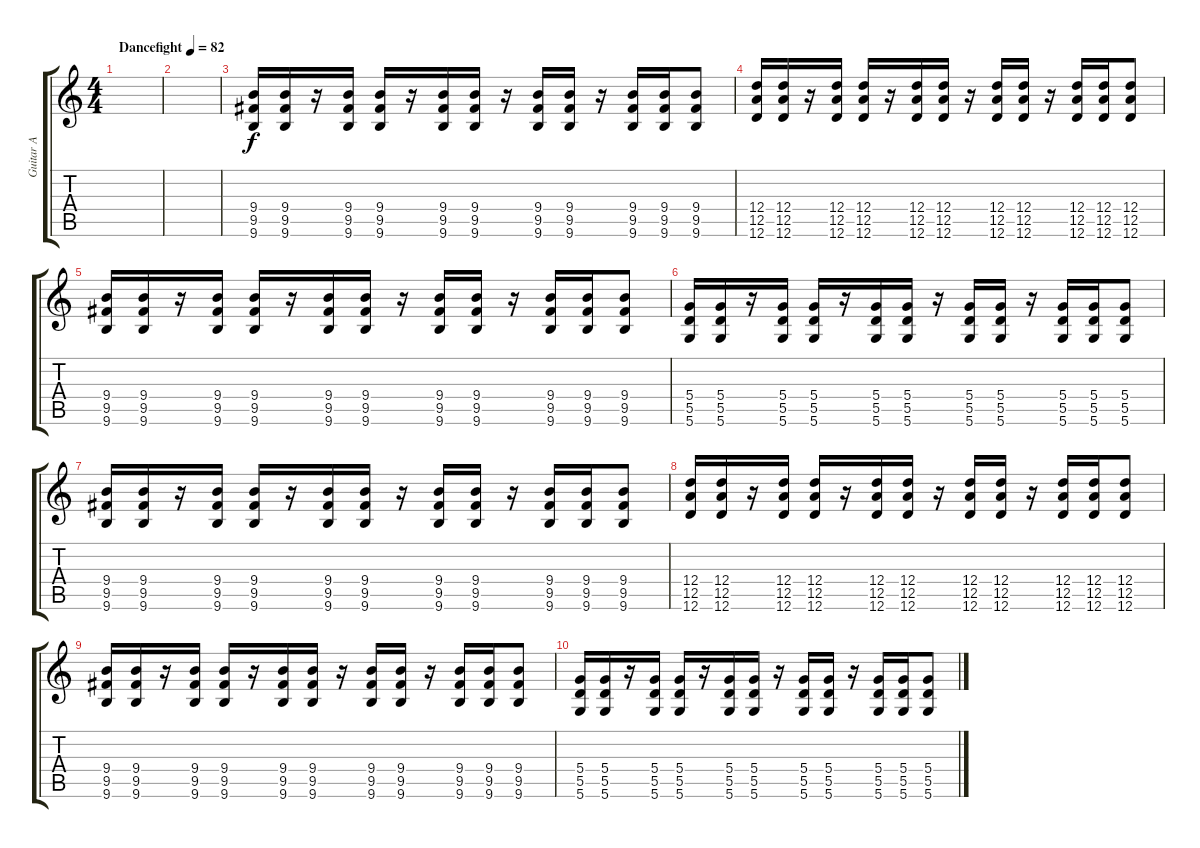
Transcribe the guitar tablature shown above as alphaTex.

\track ("Guitar A" "Guitar A") {instrument distortionguitar}
\staff {score tabs}
\tuning (E4 B3 G3 D3 A2 D2) {hide}
\ts (4 4)
\tempo (82 "Dancefight")
\clef g2
\ks c
|
|
(9.4 9.5 9.6).16 (9.4 9.5 9.6).16 r.16 (9.4 9.5 9.6).16 (9.4 9.5 9.6).16 r.16 (9.4 9.5 9.6).16 (9.4 9.5 9.6).16 r.16 (9.4 9.5 9.6).16 (9.4 9.5 9.6).16 r.16 (9.4 9.5 9.6).16 (9.4 9.5 9.6).16 (9.4 9.5 9.6).8 |
(12.4 12.5 12.6).16 (12.4 12.5 12.6).16 r.16 (12.4 12.5 12.6).16 (12.4 12.5 12.6).16 r.16 (12.4 12.5 12.6).16 (12.4 12.5 12.6).16 r.16 (12.4 12.5 12.6).16 (12.4 12.5 12.6).16 r.16 (12.4 12.5 12.6).16 (12.4 12.5 12.6).16 (12.4 12.5 12.6).8 |
(9.4 9.5 9.6).16 (9.4 9.5 9.6).16 r.16 (9.4 9.5 9.6).16 (9.4 9.5 9.6).16 r.16 (9.4 9.5 9.6).16 (9.4 9.5 9.6).16 r.16 (9.4 9.5 9.6).16 (9.4 9.5 9.6).16 r.16 (9.4 9.5 9.6).16 (9.4 9.5 9.6).16 (9.4 9.5 9.6).8 |
(5.4 5.5 5.6).16 (5.4 5.5 5.6).16 r.16 (5.4 5.5 5.6).16 (5.4 5.5 5.6).16 r.16 (5.4 5.5 5.6).16 (5.4 5.5 5.6).16 r.16 (5.4 5.5 5.6).16 (5.4 5.5 5.6).16 r.16 (5.4 5.5 5.6).16 (5.4 5.5 5.6).16 (5.4 5.5 5.6).8 |
(9.4 9.5 9.6).16 (9.4 9.5 9.6).16 r.16 (9.4 9.5 9.6).16 (9.4 9.5 9.6).16 r.16 (9.4 9.5 9.6).16 (9.4 9.5 9.6).16 r.16 (9.4 9.5 9.6).16 (9.4 9.5 9.6).16 r.16 (9.4 9.5 9.6).16 (9.4 9.5 9.6).16 (9.4 9.5 9.6).8 |
(12.4 12.5 12.6).16 (12.4 12.5 12.6).16 r.16 (12.4 12.5 12.6).16 (12.4 12.5 12.6).16 r.16 (12.4 12.5 12.6).16 (12.4 12.5 12.6).16 r.16 (12.4 12.5 12.6).16 (12.4 12.5 12.6).16 r.16 (12.4 12.5 12.6).16 (12.4 12.5 12.6).16 (12.4 12.5 12.6).8 |
(9.4 9.5 9.6).16 (9.4 9.5 9.6).16 r.16 (9.4 9.5 9.6).16 (9.4 9.5 9.6).16 r.16 (9.4 9.5 9.6).16 (9.4 9.5 9.6).16 r.16 (9.4 9.5 9.6).16 (9.4 9.5 9.6).16 r.16 (9.4 9.5 9.6).16 (9.4 9.5 9.6).16 (9.4 9.5 9.6).8 |
(5.4 5.5 5.6).16 (5.4 5.5 5.6).16 r.16 (5.4 5.5 5.6).16 (5.4 5.5 5.6).16 r.16 (5.4 5.5 5.6).16 (5.4 5.5 5.6).16 r.16 (5.4 5.5 5.6).16 (5.4 5.5 5.6).16 r.16 (5.4 5.5 5.6).16 (5.4 5.5 5.6).16 (5.4 5.5 5.6).8
